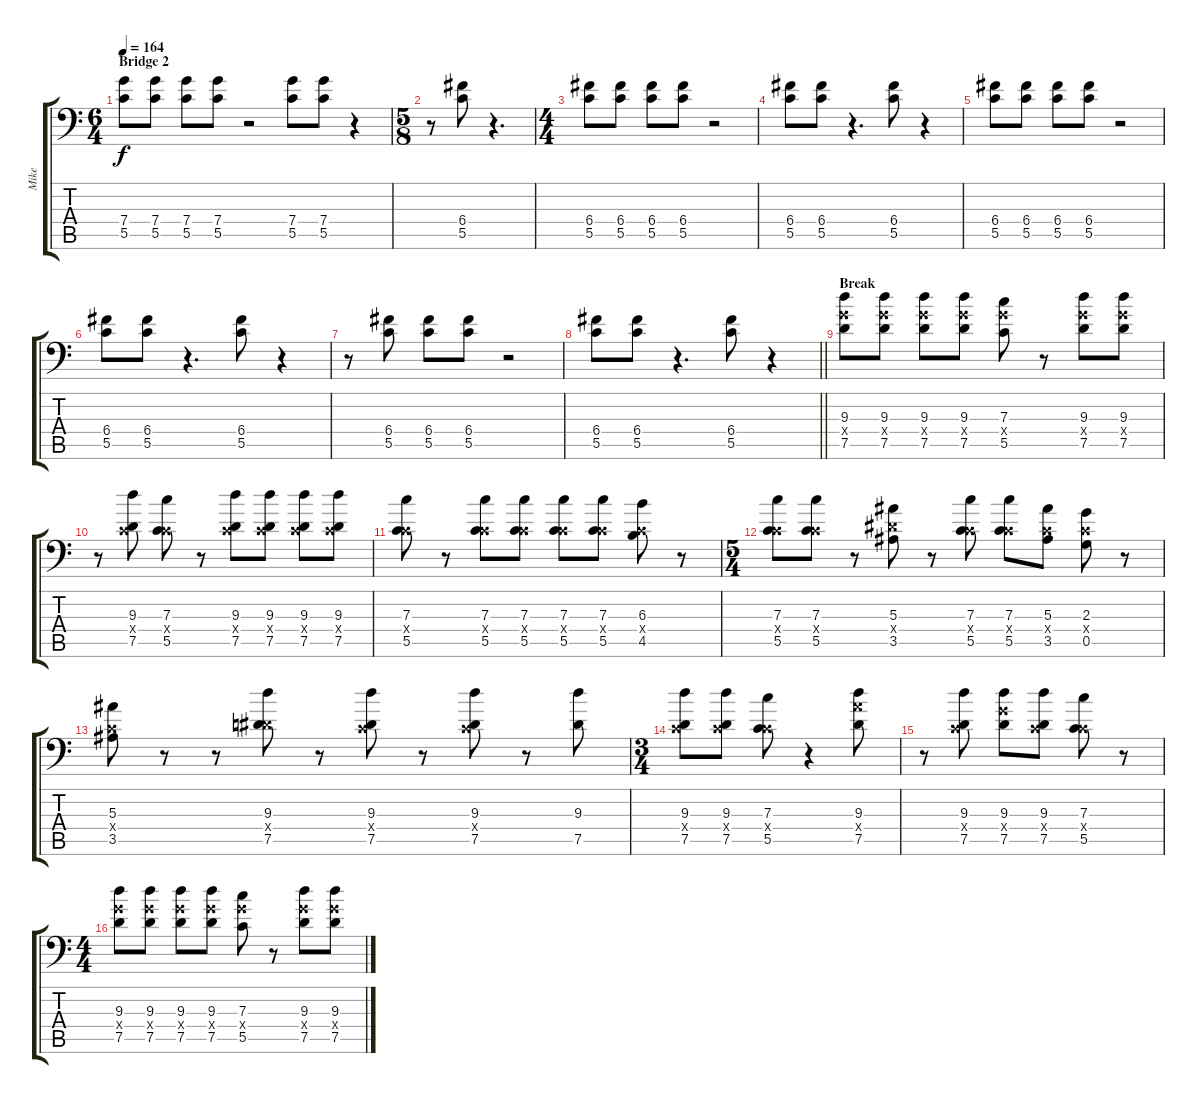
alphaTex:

\track ("Mike" "Mike") {instrument overdrivenguitar}
\staff {score tabs}
\tuning (D4 A3 F3 C3 G2 G1) {hide}
\ts (6 4)
\section ("" "Bridge 2")
\tempo 164
\clef f4
\ks c
(7.4 5.5).8{dy f} (7.4 5.5).8 (7.4 5.5).8 (7.4 5.5).8 r.2 (7.4 5.5).8 (7.4 5.5).8 r.4 |
\ts (5 8)
r.8 (6.4 5.5).8 r.4{d} |
\ts (4 4)
(6.4 5.5).8 (6.4 5.5).8 (6.4 5.5).8 (6.4 5.5).8 r.2 |
(6.4 5.5).8 (6.4 5.5).8 r.4{d} (6.4 5.5).8 r.4 |
(6.4 5.5).8 (6.4 5.5).8 (6.4 5.5).8 (6.4 5.5).8 r.2 |
(6.4 5.5).8 (6.4 5.5).8 r.4{d} (6.4 5.5).8 r.4 |
r.8 (6.4 5.5).8 (6.4 5.5).8 (6.4 5.5).8 r.2 |
\barLineRight lightlight
(6.4 5.5).8 (6.4 5.5).8 r.4{d} (6.4 5.5).8 r.4 |
\section ("" "Break")
(9.3 7.4{x} 7.5).8{instrument overdrivenguitar} (9.3 7.4{x} 7.5).8 (9.3 7.4{x} 7.5).8 (9.3 7.4{x} 7.5).8 (7.3 7.4{x} 5.5).8 r.8 (9.3 7.4{x} 7.5).8 (9.3 7.4{x} 7.5).8 |
r.8 (9.3 0.4{x} 7.5).8 (7.3 0.4{x} 5.5).8 r.8 (9.3 0.4{x} 7.5).8 (9.3 0.4{x} 7.5).8 (9.3 0.4{x} 7.5).8 (9.3 0.4{x} 7.5).8 |
(7.3 0.4{x} 5.5).8 r.8 (7.3 0.4{x} 5.5).8 (7.3 0.4{x} 5.5).8 (7.3 0.4{x} 5.5).8 (7.3 0.4{x} 5.5).8 (6.3 0.4{x} 4.5).8 r.8 |
\ts (5 4)
(7.3 0.4{x} 5.5).8 (7.3 0.4{x} 5.5).8 r.8 (5.3 3.4{x} 3.5).8 r.8 (7.3 0.4{x} 5.5).8 (7.3 0.4{x} 5.5).8 (5.3 0.4{x} 3.5).8 (2.3 0.4{x} 0.5).8 r.8 |
(5.3 0.4{x} 3.5).8 r.8 r.8 (9.3 3.4{x} 7.5).8 r.8 (9.3 0.4{x} 7.5).8 r.8 (9.3 0.4{x} 7.5).8 r.8 (9.3 7.5).8 |
\ts (3 4)
(9.3 0.4{x} 7.5).8 (9.3 0.4{x} 7.5).8 (7.3 0.4{x} 5.5).8 r.4 (9.3 9.4{x} 7.5).8 |
r.8 (9.3 0.4{x} 7.5).8 (9.3 7.4{x} 7.5).8 (9.3 0.4{x} 7.5).8 (7.3 0.4{x} 5.5).8 r.8 |
\ts (4 4)
(9.3 7.4{x} 7.5).8{instrument overdrivenguitar} (9.3 7.4{x} 7.5).8 (9.3 7.4{x} 7.5).8 (9.3 7.4{x} 7.5).8 (7.3 7.4{x} 5.5).8 r.8 (9.3 7.4{x} 7.5).8 (9.3 7.4{x} 7.5).8
